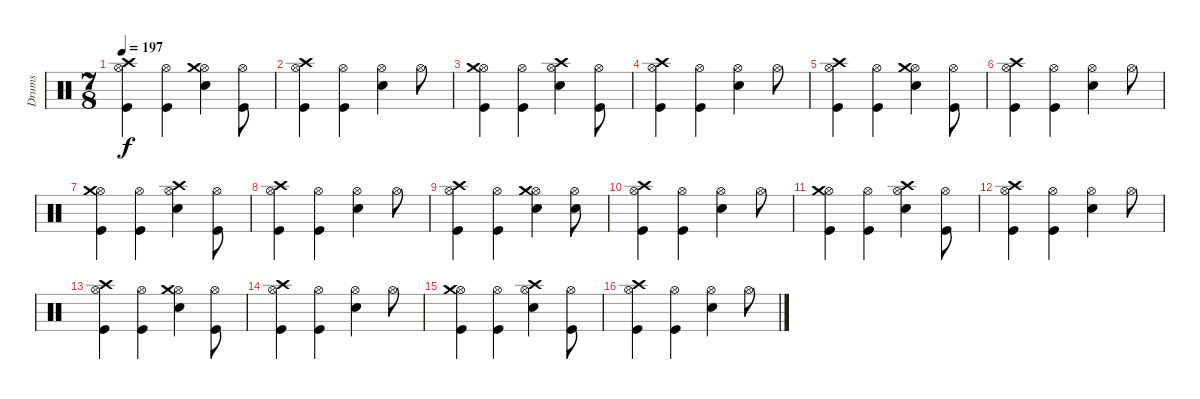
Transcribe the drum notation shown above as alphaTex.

\track ("Drums" "Drums") {instrument percussion}
\staff {score}
\articulation defaults
\ts (7 8)
\tempo 197
\clef neutral
\ks c
("Hi-Hat (open)" "Crash high (hit)" "Kick (hit)").4{dy f} ("Hi-Hat (open)" "Kick (hit)").4 ("Hi-Hat (open)" "Crash medium (hit)" "Electric Snare (hit)").4 ("Hi-Hat (open)" "Kick (hit)").8 |
("Hi-Hat (open)" "Crash high (hit)" "Kick (hit)").4 ("Hi-Hat (open)" "Kick (hit)").4 ("Hi-Hat (open)" "Electric Snare (hit)").4 "Hi-Hat (open)".8 |
("Hi-Hat (open)" "Crash medium (hit)" "Kick (hit)").4 ("Hi-Hat (open)" "Kick (hit)").4 ("Hi-Hat (open)" "Crash high (hit)" "Electric Snare (hit)").4 ("Hi-Hat (open)" "Kick (hit)").8 |
("Hi-Hat (open)" "Crash high (hit)" "Kick (hit)").4 ("Hi-Hat (open)" "Kick (hit)").4 ("Hi-Hat (open)" "Electric Snare (hit)").4 "Hi-Hat (open)".8 |
("Hi-Hat (open)" "Crash high (hit)" "Kick (hit)").4 ("Hi-Hat (open)" "Kick (hit)").4 ("Hi-Hat (open)" "Crash medium (hit)" "Electric Snare (hit)").4 ("Hi-Hat (open)" "Kick (hit)").8 |
("Hi-Hat (open)" "Crash high (hit)" "Kick (hit)").4 ("Hi-Hat (open)" "Kick (hit)").4 ("Hi-Hat (open)" "Electric Snare (hit)").4 "Hi-Hat (open)".8 |
("Hi-Hat (open)" "Crash medium (hit)" "Kick (hit)").4 ("Hi-Hat (open)" "Kick (hit)").4 ("Hi-Hat (open)" "Crash high (hit)" "Electric Snare (hit)").4 ("Hi-Hat (open)" "Kick (hit)").8 |
("Hi-Hat (open)" "Crash high (hit)" "Kick (hit)").4 ("Hi-Hat (open)" "Kick (hit)").4 ("Hi-Hat (open)" "Electric Snare (hit)").4 "Hi-Hat (open)".8 |
("Hi-Hat (open)" "Crash high (hit)" "Kick (hit)").4 ("Hi-Hat (open)" "Kick (hit)").4 ("Hi-Hat (open)" "Crash medium (hit)" "Electric Snare (hit)").4 ("Hi-Hat (open)" "Electric Snare (hit)").8 |
("Hi-Hat (open)" "Crash high (hit)" "Kick (hit)").4 ("Hi-Hat (open)" "Kick (hit)").4 ("Hi-Hat (open)" "Electric Snare (hit)").4 "Hi-Hat (open)".8 |
("Hi-Hat (open)" "Crash medium (hit)" "Kick (hit)").4 ("Hi-Hat (open)" "Kick (hit)").4 ("Hi-Hat (open)" "Crash high (hit)" "Electric Snare (hit)").4 ("Hi-Hat (open)" "Kick (hit)").8 |
("Hi-Hat (open)" "Crash high (hit)" "Kick (hit)").4 ("Hi-Hat (open)" "Kick (hit)").4 ("Hi-Hat (open)" "Electric Snare (hit)").4 "Hi-Hat (open)".8 |
("Hi-Hat (open)" "Crash high (hit)" "Kick (hit)").4 ("Hi-Hat (open)" "Kick (hit)").4 ("Hi-Hat (open)" "Crash medium (hit)" "Electric Snare (hit)").4 ("Hi-Hat (open)" "Kick (hit)").8 |
("Hi-Hat (open)" "Crash high (hit)" "Kick (hit)").4 ("Hi-Hat (open)" "Kick (hit)").4 ("Hi-Hat (open)" "Electric Snare (hit)").4 "Hi-Hat (open)".8 |
("Hi-Hat (open)" "Crash medium (hit)" "Kick (hit)").4 ("Hi-Hat (open)" "Kick (hit)").4 ("Hi-Hat (open)" "Crash high (hit)" "Electric Snare (hit)").4 ("Hi-Hat (open)" "Kick (hit)").8 |
("Hi-Hat (open)" "Crash high (hit)" "Kick (hit)").4 ("Hi-Hat (open)" "Kick (hit)").4 ("Hi-Hat (open)" "Electric Snare (hit)").4 "Hi-Hat (open)".8
